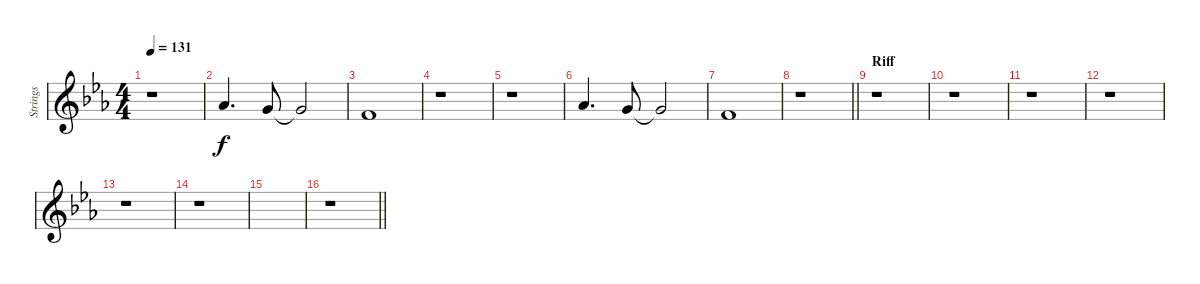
\track ("Strings" "Strings") {instrument stringensemble1}
\staff {score}
\tuning (E4 B3 G3 D3 A2 E2) {hide}
\ts (4 4)
\tempo 131
\clef g2
\ks eb
r.1{dy f instrument stringensemble1} |
4.1.4{d} 3.1.8 3.1{t}.2 |
1.1.1 |
r.1 |
r.1 |
4.1.4{d} 3.1.8 3.1{t}.2 |
1.1.1 |
\barLineRight lightlight
r.1 |
\section ("" "Riff")
r.1 |
r.1 |
r.1 |
r.1 |
r.1 |
r.1 |
|
\barLineRight lightlight
r.1
